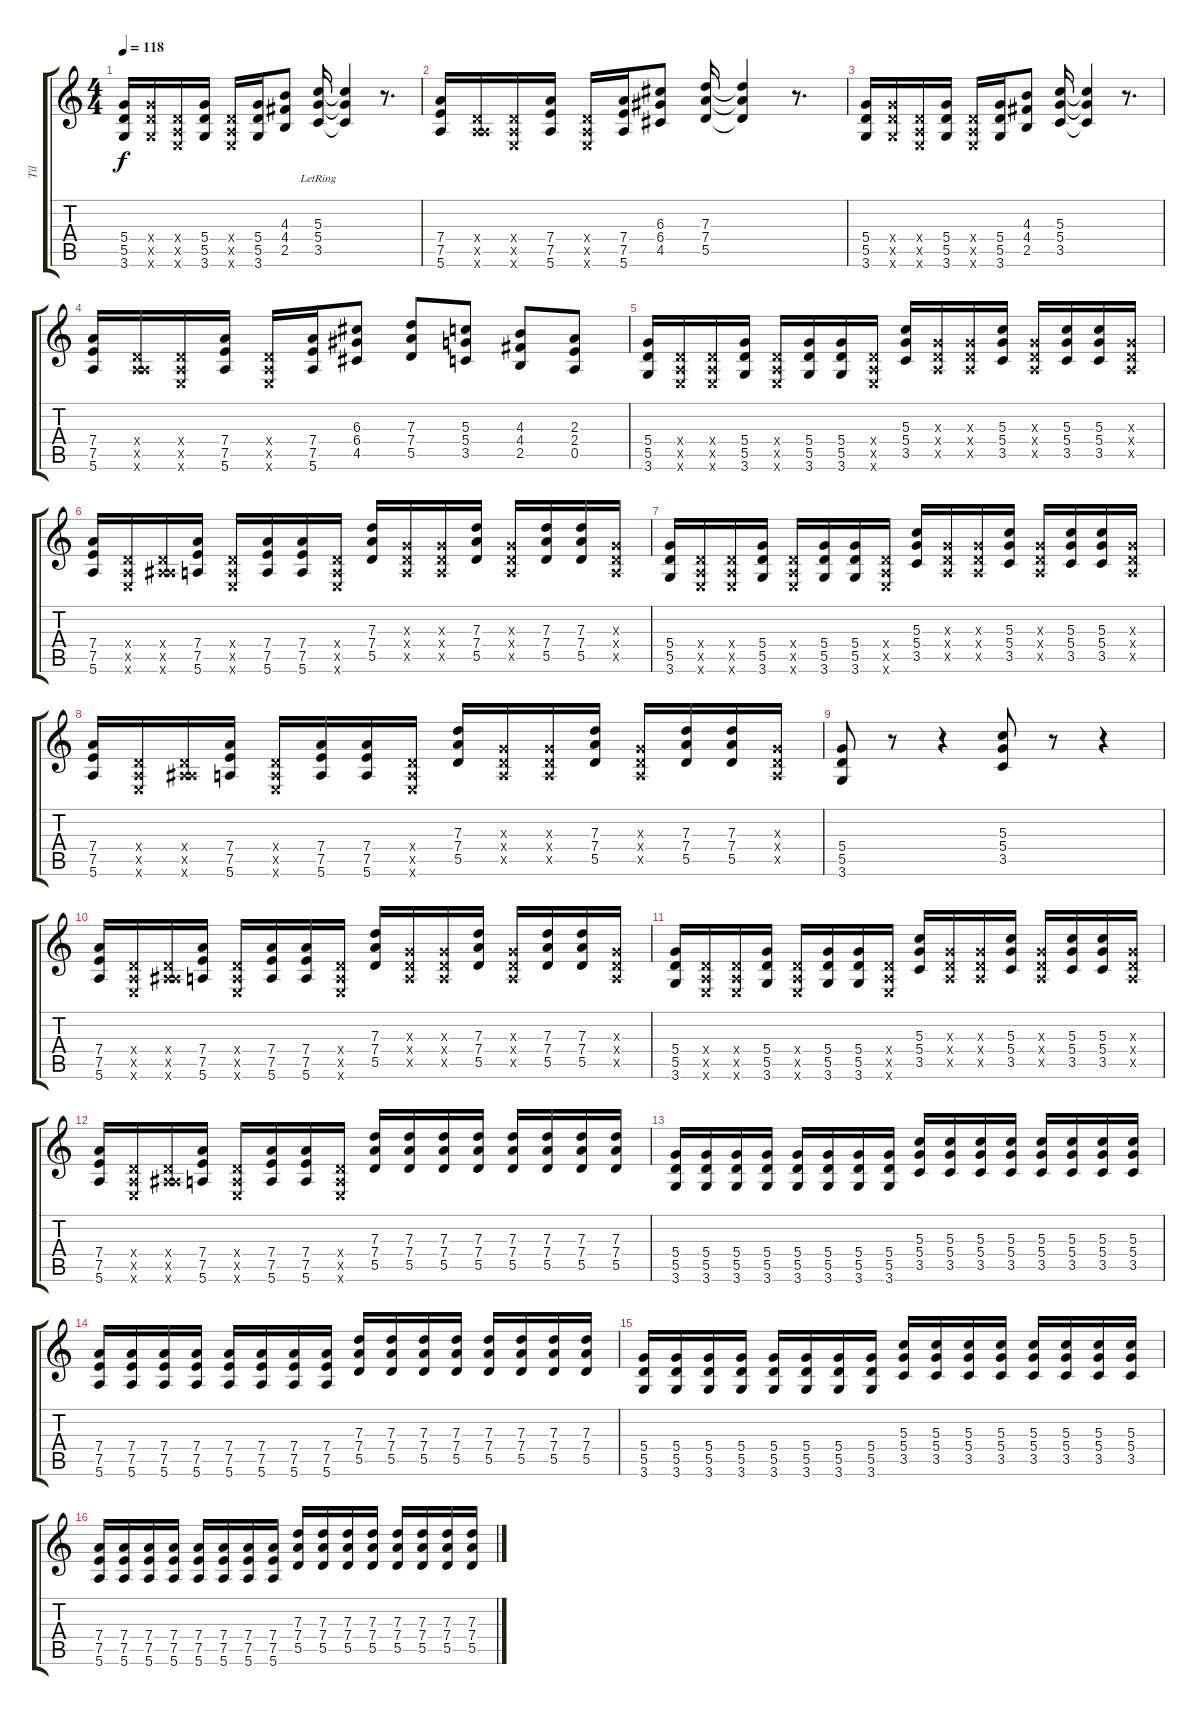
\track ("Til" "Til") {instrument electricguitarclean}
\staff {score tabs}
\tuning (E4 B3 G3 D3 A2 E2) {hide}
\ts (4 4)
\tempo 118
\clef g2
\ks c
(5.4 5.5 3.6).16{dy f instrument electricguitarclean} (5.4{x} 5.5{x} 3.6{x}).16 (0.4{x} 0.5{x} 0.6{x}).16 (5.4 5.5 3.6).16 (0.4{x} 0.5{x} 0.6{x}).16 (5.4 5.5 3.6).16 (4.3 4.4 2.5).8 (5.3{lr} 5.4{lr} 3.5{lr}).16 (5.3{t} 5.4{t} 3.5{t}).4 r.8{d} |
(7.4 7.5 5.6).16 (0.4{x} 0.5{x} 5.6{x}).16 (0.4{x} 0.5{x} 0.6{x}).16 (7.4 7.5 5.6).16 (0.4{x} 0.5{x} 0.6{x}).16 (7.4 7.5 5.6).16 (6.3 6.4 4.5).8 (7.3 7.4 5.5).16 (7.3{t} 7.4{t} 5.5{t}).4 r.8{d} |
(5.4 5.5 3.6).16 (5.4{x} 5.5{x} 3.6{x}).16 (0.4{x} 0.5{x} 0.6{x}).16 (5.4 5.5 3.6).16 (0.4{x} 0.5{x} 0.6{x}).16 (5.4 5.5 3.6).16 (4.3 4.4 2.5).8 (5.3 5.4 3.5).16 (5.3{t} 5.4{t} 3.5{t}).4 r.8{d} |
(7.4 7.5 5.6).16 (0.4{x} 0.5{x} 5.6{x}).16 (0.4{x} 0.5{x} 0.6{x}).16 (7.4 7.5 5.6).16 (0.4{x} 0.5{x} 0.6{x}).16 (7.4 7.5 5.6).16 (6.3 6.4 4.5).8 (7.3 7.4 5.5).8 (5.3 5.4 3.5).8 (4.3 4.4 2.5).8 (2.3 2.4 0.5).8 |
(5.4 5.5 3.6).16 (0.4{x} 0.5{x} 0.6{x}).16 (0.4{x} 0.5{x} 0.6{x}).16 (5.4 5.5 3.6).16 (0.4{x} 0.5{x} 0.6{x}).16 (5.4 5.5 3.6).16 (5.4 5.5 3.6).16 (0.4{x} 0.5{x} 0.6{x}).16 (5.3 5.4 3.5).16 (0.3{x} 0.4{x} 0.5{x}).16 (0.3{x} 0.4{x} 0.5{x}).16 (5.3 5.4 3.5).16 (0.3{x} 0.4{x} 0.5{x}).16 (5.3 5.4 3.5).16 (5.3 5.4 3.5).16 (0.3{x} 0.4{x} 0.5{x}).16 |
(7.4 7.5 5.6).16 (0.4{x} 0.5{x} 0.6{x}).16 (0.4{x} 0.5{x} 6.6{x}).16 (7.4 7.5 5.6).16 (0.4{x} 0.5{x} 0.6{x}).16 (7.4 7.5 5.6).16 (7.4 7.5 5.6).16 (0.4{x} 0.5{x} 0.6{x}).16 (7.3 7.4 5.5).16 (0.3{x} 0.4{x} 0.5{x}).16 (0.3{x} 0.4{x} 0.5{x}).16 (7.3 7.4 5.5).16 (0.3{x} 0.4{x} 0.5{x}).16 (7.3 7.4 5.5).16 (7.3 7.4 5.5).16 (0.3{x} 0.4{x} 0.5{x}).16 |
(5.4 5.5 3.6).16 (0.4{x} 0.5{x} 0.6{x}).16 (0.4{x} 0.5{x} 0.6{x}).16 (5.4 5.5 3.6).16 (0.4{x} 0.5{x} 0.6{x}).16 (5.4 5.5 3.6).16 (5.4 5.5 3.6).16 (0.4{x} 0.5{x} 0.6{x}).16 (5.3 5.4 3.5).16 (0.3{x} 0.4{x} 0.5{x}).16 (0.3{x} 0.4{x} 0.5{x}).16 (5.3 5.4 3.5).16 (0.3{x} 0.4{x} 0.5{x}).16 (5.3 5.4 3.5).16 (5.3 5.4 3.5).16 (0.3{x} 0.4{x} 0.5{x}).16 |
(7.4 7.5 5.6).16 (0.4{x} 0.5{x} 0.6{x}).16 (0.4{x} 0.5{x} 6.6{x}).16 (7.4 7.5 5.6).16 (0.4{x} 0.5{x} 0.6{x}).16 (7.4 7.5 5.6).16 (7.4 7.5 5.6).16 (0.4{x} 0.5{x} 0.6{x}).16 (7.3 7.4 5.5).16 (0.3{x} 0.4{x} 0.5{x}).16 (0.3{x} 0.4{x} 0.5{x}).16 (7.3 7.4 5.5).16 (0.3{x} 0.4{x} 0.5{x}).16 (7.3 7.4 5.5).16 (7.3 7.4 5.5).16 (0.3{x} 0.4{x} 0.5{x}).16 |
(5.4 5.5 3.6).8 r.8 r.4 (5.3 5.4 3.5).8 r.8 r.4 |
(7.4 7.5 5.6).16 (0.4{x} 0.5{x} 0.6{x}).16 (0.4{x} 0.5{x} 6.6{x}).16 (7.4 7.5 5.6).16 (0.4{x} 0.5{x} 0.6{x}).16 (7.4 7.5 5.6).16 (7.4 7.5 5.6).16 (0.4{x} 0.5{x} 0.6{x}).16 (7.3 7.4 5.5).16 (0.3{x} 0.4{x} 0.5{x}).16 (0.3{x} 0.4{x} 0.5{x}).16 (7.3 7.4 5.5).16 (0.3{x} 0.4{x} 0.5{x}).16 (7.3 7.4 5.5).16 (7.3 7.4 5.5).16 (0.3{x} 0.4{x} 0.5{x}).16 |
(5.4 5.5 3.6).16 (0.4{x} 0.5{x} 0.6{x}).16 (0.4{x} 0.5{x} 0.6{x}).16 (5.4 5.5 3.6).16 (0.4{x} 0.5{x} 0.6{x}).16 (5.4 5.5 3.6).16 (5.4 5.5 3.6).16 (0.4{x} 0.5{x} 0.6{x}).16 (5.3 5.4 3.5).16 (0.3{x} 0.4{x} 0.5{x}).16 (0.3{x} 0.4{x} 0.5{x}).16 (5.3 5.4 3.5).16 (0.3{x} 0.4{x} 0.5{x}).16 (5.3 5.4 3.5).16 (5.3 5.4 3.5).16 (0.3{x} 0.4{x} 0.5{x}).16 |
(7.4 7.5 5.6).16 (0.4{x} 0.5{x} 0.6{x}).16 (0.4{x} 0.5{x} 6.6{x}).16 (7.4 7.5 5.6).16 (0.4{x} 0.5{x} 0.6{x}).16 (7.4 7.5 5.6).16 (7.4 7.5 5.6).16 (0.4{x} 0.5{x} 0.6{x}).16 (7.3 7.4 5.5).16{volume 11 instrument overdrivenguitar} (7.3 7.4 5.5).16 (7.3 7.4 5.5).16 (7.3 7.4 5.5).16 (7.3 7.4 5.5).16 (7.3 7.4 5.5).16 (7.3 7.4 5.5).16 (7.3 7.4 5.5).16 |
(5.4 5.5 3.6).16 (5.4 5.5 3.6).16 (5.4 5.5 3.6).16 (5.4 5.5 3.6).16 (5.4 5.5 3.6).16 (5.4 5.5 3.6).16 (5.4 5.5 3.6).16 (5.4 5.5 3.6).16 (5.3 5.4 3.5).16 (5.3 5.4 3.5).16 (5.3 5.4 3.5).16 (5.3 5.4 3.5).16 (5.3 5.4 3.5).16 (5.3 5.4 3.5).16 (5.3 5.4 3.5).16 (5.3 5.4 3.5).16 |
(7.4 7.5 5.6).16 (7.4 7.5 5.6).16 (7.4 7.5 5.6).16 (7.4 7.5 5.6).16 (7.4 7.5 5.6).16 (7.4 7.5 5.6).16 (7.4 7.5 5.6).16 (7.4 7.5 5.6).16 (7.3 7.4 5.5).16 (7.3 7.4 5.5).16 (7.3 7.4 5.5).16 (7.3 7.4 5.5).16 (7.3 7.4 5.5).16 (7.3 7.4 5.5).16 (7.3 7.4 5.5).16 (7.3 7.4 5.5).16 |
(5.4 5.5 3.6).16 (5.4 5.5 3.6).16 (5.4 5.5 3.6).16 (5.4 5.5 3.6).16 (5.4 5.5 3.6).16 (5.4 5.5 3.6).16 (5.4 5.5 3.6).16 (5.4 5.5 3.6).16 (5.3 5.4 3.5).16 (5.3 5.4 3.5).16 (5.3 5.4 3.5).16 (5.3 5.4 3.5).16 (5.3 5.4 3.5).16 (5.3 5.4 3.5).16 (5.3 5.4 3.5).16 (5.3 5.4 3.5).16 |
(7.4 7.5 5.6).16 (7.4 7.5 5.6).16 (7.4 7.5 5.6).16 (7.4 7.5 5.6).16 (7.4 7.5 5.6).16 (7.4 7.5 5.6).16 (7.4 7.5 5.6).16 (7.4 7.5 5.6).16 (7.3 7.4 5.5).16 (7.3 7.4 5.5).16 (7.3 7.4 5.5).16 (7.3 7.4 5.5).16 (7.3 7.4 5.5).16 (7.3 7.4 5.5).16 (7.3 7.4 5.5).16 (7.3 7.4 5.5).16
